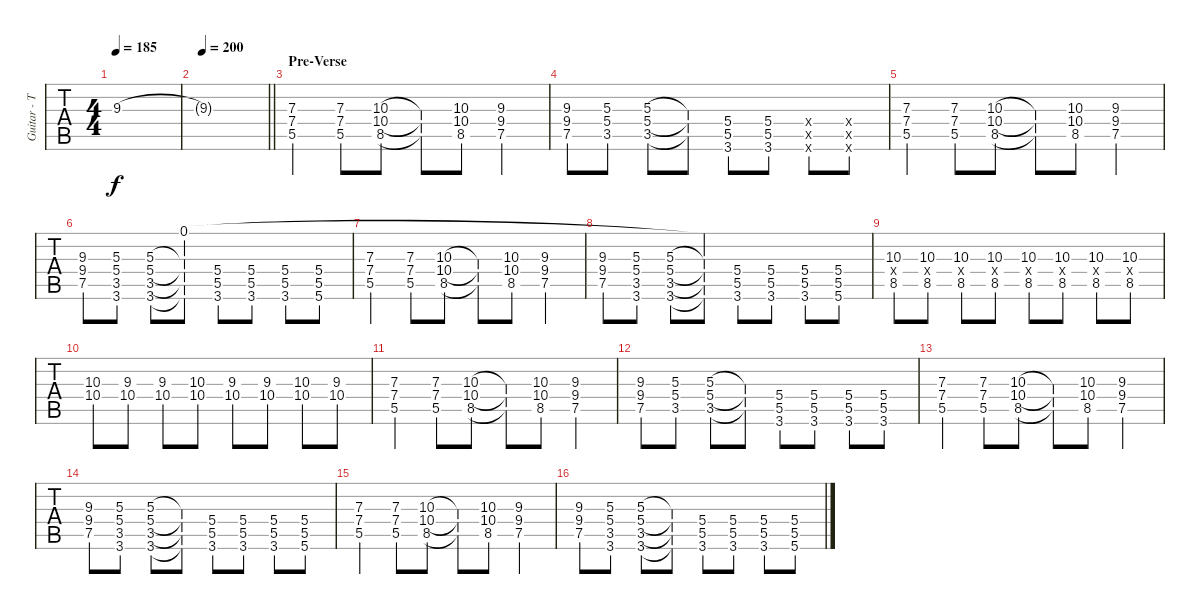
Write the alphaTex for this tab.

\track ("Guitar - Todd Mohney" "Guitar - T") {instrument distortionguitar}
\staff {tabs}
\tuning (Eb4 Bb3 Gb3 Db3 Ab2 Eb2) {hide}
\ts (4 4)
\tempo 185
\clef g2
\ks c
9.3{t}.1{dy f} |
\tempo 200
\barLineRight lightlight
9.3{t}.1 |
\section ("" "Pre-Verse")
(7.3 7.4 5.5).4 (7.3 7.4 5.5).8 (10.3 10.4 8.5).8 (10.3{t} 10.4{t} 8.5{t}).8 (10.3 10.4 8.5).8 (9.3 9.4 7.5).4 |
(9.3 9.4 7.5).8 (5.3 5.4 3.5).8 (5.3 5.4 3.5).8 (5.3{t} 5.4{t} 3.5{t}).8 (5.4 5.5 3.6).8 (5.4 5.5 3.6).8 (5.4{x} 5.5{x} 3.6{x}).8 (5.4{x} 5.5{x} 3.6{x}).8 |
(7.3 7.4 5.5).4 (7.3 7.4 5.5).8 (10.3 10.4 8.5).8 (10.3{t} 10.4{t} 8.5{t}).8 (10.3 10.4 8.5).8 (9.3 9.4 7.5).4 |
(9.3 9.4 7.5).8 (5.3 5.4 3.5 3.6).8 (5.3 5.4 3.5 3.6).8 (0.1 5.3{t} 5.4{t} 3.5{t} 3.6{t}).8 (5.4 5.5 3.6).8 (5.4 5.5 3.6).8 (5.4 5.5 3.6).8 (5.4 5.5 5.6).8 |
(7.3 7.4 5.5).4 (7.3 7.4 5.5).8 (10.3 10.4 8.5).8 (10.3{t} 10.4{t} 8.5{t}).8 (10.3 10.4 8.5).8 (9.3 9.4 7.5).4 |
(9.3 9.4 7.5).8 (5.3 5.4 3.5 3.6).8 (5.3 5.4 3.5 3.6).8 (0.1{t} 5.3{t} 5.4{t} 3.5{t} 3.6{t}).8 (5.4 5.5 3.6).8 (5.4 5.5 3.6).8 (5.4 5.5 3.6).8 (5.4 5.5 5.6).8 |
(10.3 8.4{x} 8.5).8 (10.3 8.4{x} 8.5).8 (10.3 8.4{x} 8.5).8 (10.3 8.4{x} 8.5).8 (10.3 8.4{x} 8.5).8 (10.3 8.4{x} 8.5).8 (10.3 8.4{x} 8.5).8 (10.3 8.4{x} 8.5).8 |
(10.3 10.4).8 (9.3 10.4).8 (9.3 10.4).8 (10.3 10.4).8 (9.3 10.4).8 (9.3 10.4).8 (10.3 10.4).8 (9.3 10.4).8 |
(7.3 7.4 5.5).4 (7.3 7.4 5.5).8 (10.3 10.4 8.5).8 (10.3{t} 10.4{t} 8.5{t}).8 (10.3 10.4 8.5).8 (9.3 9.4 7.5).4 |
(9.3 9.4 7.5).8 (5.3 5.4 3.5).8 (5.3 5.4 3.5).8 (5.3{t} 5.4{t} 3.5{t}).8 (5.4 5.5 3.6).8 (5.4 5.5 3.6).8 (5.4 5.5 3.6).8 (5.4 5.5 3.6).8 |
(7.3 7.4 5.5).4 (7.3 7.4 5.5).8 (10.3 10.4 8.5).8 (10.3{t} 10.4{t} 8.5{t}).8 (10.3 10.4 8.5).8 (9.3 9.4 7.5).4 |
(9.3 9.4 7.5).8 (5.3 5.4 3.5 3.6).8 (5.3 5.4 3.5 3.6).8 (5.3{t} 5.4{t} 3.5{t} 3.6{t}).8 (5.4 5.5 3.6).8 (5.4 5.5 3.6).8 (5.4 5.5 3.6).8 (5.4 5.5 5.6).8 |
(7.3 7.4 5.5).4 (7.3 7.4 5.5).8 (10.3 10.4 8.5).8 (10.3{t} 10.4{t} 8.5{t}).8 (10.3 10.4 8.5).8 (9.3 9.4 7.5).4 |
(9.3 9.4 7.5).8 (5.3 5.4 3.5 3.6).8 (5.3 5.4 3.5 3.6).8 (5.3{t} 5.4{t} 3.5{t} 3.6{t}).8 (5.4 5.5 3.6).8 (5.4 5.5 3.6).8 (5.4 5.5 3.6).8 (5.4 5.5 5.6).8
